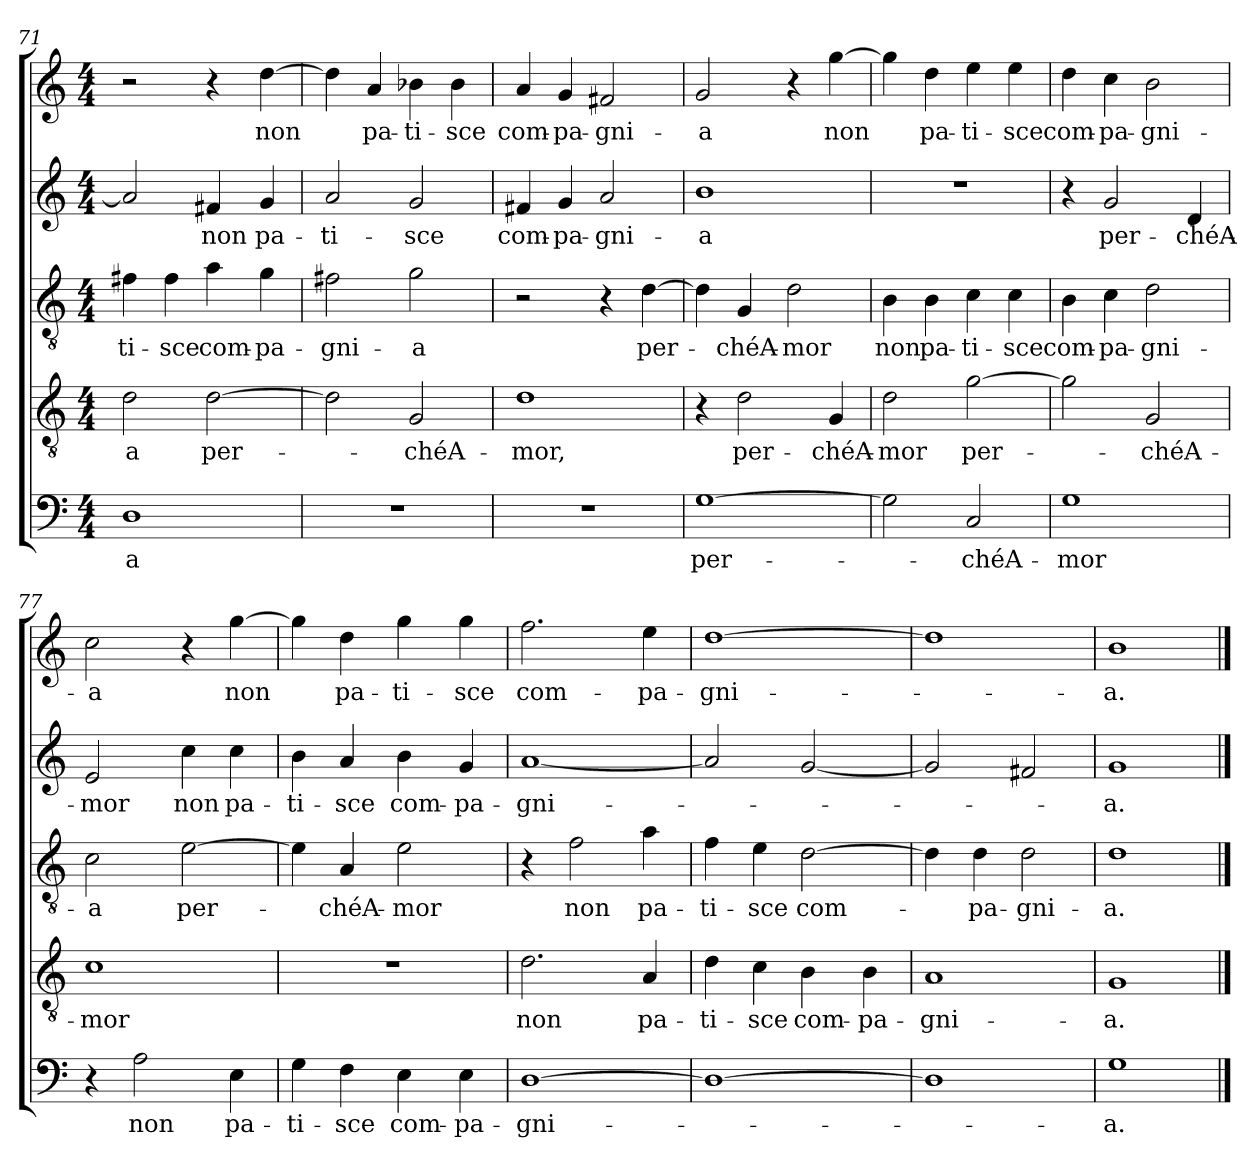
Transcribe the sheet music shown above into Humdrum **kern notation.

**kern	**text	**kern	**text	**kern	**text	**kern	**text	**kern	**text
*part5	*part5	*part4	*part4	*part3	*part3	*part2	*part2	*part1	*part1
*staff5	*staff5	*staff4	*staff4	*staff3	*staff3	*staff2	*staff2	*staff1	*staff1
*clefF4	*	*clefGv2	*	*clefGv2	*	*clefG2	*	*clefG2	*
*k[]	*	*k[]	*	*k[]	*	*k[]	*	*k[]	*
*M4/4	*	*M4/4	*	*M4/4	*	*M4/4	*	*M4/4	*
=71	=71	=71	=71	=71	=71	=71	=71	=71	=71
1D\	a	2d\	a	4f#X\	ti-	2a/]	.	2r	.
.	.	.	.	4f#\	sce	.	.	.	.
.	.	[2d\	per-	4a\	com-	4f#X/	non	4r	.
.	.	.	.	4g\	pa-	4g/	pa-	[4dd\	non
=72	=72	=72	=72	=72	=72	=72	=72	=72	=72
1r	.	2d\]	.	2f#X\	gni-	2a/	ti-	4dd\]	.
.	.	.	.	.	.	.	.	4a/	pa-
.	.	2G/	chéA-	2g\	a	2g/	sce	4b-X\	ti-
.	.	.	.	.	.	.	.	4b-\	sce
=73	=73	=73	=73	=73	=73	=73	=73	=73	=73
1r	.	1d\	mor,	2r	.	4f#X/	com-	4a/	com-
.	.	.	.	.	.	4g/	pa-	4g/	pa-
.	.	.	.	4r	.	2a/	gni-	2f#X/	gni-
.	.	.	.	[4d\	per-	.	.	.	.
=74	=74	=74	=74	=74	=74	=74	=74	=74	=74
[1G\	per-	4r	.	4d\]	.	1b\	a	2g/	a
.	.	2d\	per-	4G/	chéA-	.	.	.	.
.	.	.	.	2d\	mor	.	.	4r	.
.	.	4G/	chéA-	.	.	.	.	[4gg\	non
=75	=75	=75	=75	=75	=75	=75	=75	=75	=75
2G\]	.	2d\	mor	4B\	non	1r	.	4gg\]	.
.	.	.	.	4B\	pa-	.	.	4dd\	pa-
2C/	chéA-	[2g\	per-	4c\	ti-	.	.	4ee\	ti-
.	.	.	.	4c\	sce	.	.	4ee\	sce
=76	=76	=76	=76	=76	=76	=76	=76	=76	=76
1G\	mor	2g\]	.	4B\	com-	4r	.	4dd\	com-
.	.	.	.	4c\	pa-	2g/	per-	4cc\	pa-
.	.	2G/	chéA-	2d\	gni-	.	.	2b\	gni-
.	.	.	.	.	.	4d/	chéA-	.	.
=77	=77	=77	=77	=77	=77	=77	=77	=77	=77
4r	.	1c\	mor	2c\	a	2e/	mor	2cc\	a
2A\	non	.	.	.	.	.	.	.	.
.	.	.	.	[2e\	per-	4cc\	non	4r	.
4E\	pa-	.	.	.	.	4cc\	pa-	[4gg\	non
=78	=78	=78	=78	=78	=78	=78	=78	=78	=78
4G\	ti-	1r	.	4e\]	.	4b\	ti-	4gg\]	.
4F\	sce	.	.	4A/	chéA-	4a/	sce	4dd\	pa-
4E\	com-	.	.	2e\	mor	4b\	com-	4gg\	ti-
4E\	pa-	.	.	.	.	4g/	pa-	4gg\	sce
=79	=79	=79	=79	=79	=79	=79	=79	=79	=79
[1D\	gni-	2.d\	non	4r	.	[1a/	gni-	2.ff\	com-
.	.	.	.	2f\	non	.	.	.	.
.	.	4A/	pa-	4a\	pa-	.	.	4ee\	pa-
=80	=80	=80	=80	=80	=80	=80	=80	=80	=80
1D\_	.	4d\	ti-	4f\	ti-	2a/]	.	[1dd\	gni-
.	.	4c\	sce	4e\	sce	.	.	.	.
.	.	4B\	com-	[2d\	com-	[2g/	.	.	.
.	.	4B\	pa-	.	.	.	.	.	.
=81	=81	=81	=81	=81	=81	=81	=81	=81	=81
1D\]	.	1A/	gni-	4d\]	.	2g/]	.	1dd\]	.
.	.	.	.	4d\	pa-	.	.	.	.
.	.	.	.	2d\	gni-	2f#X/	.	.	.
=82	=82	=82	=82	=82	=82	=82	=82	=82	=82
1G\	a.	1G/	a.	1d\	a.	1g/	a.	1b\	a.
==	==	==	==	==	==	==	==	==	==
*-	*-	*-	*-	*-	*-	*-	*-	*-	*-
